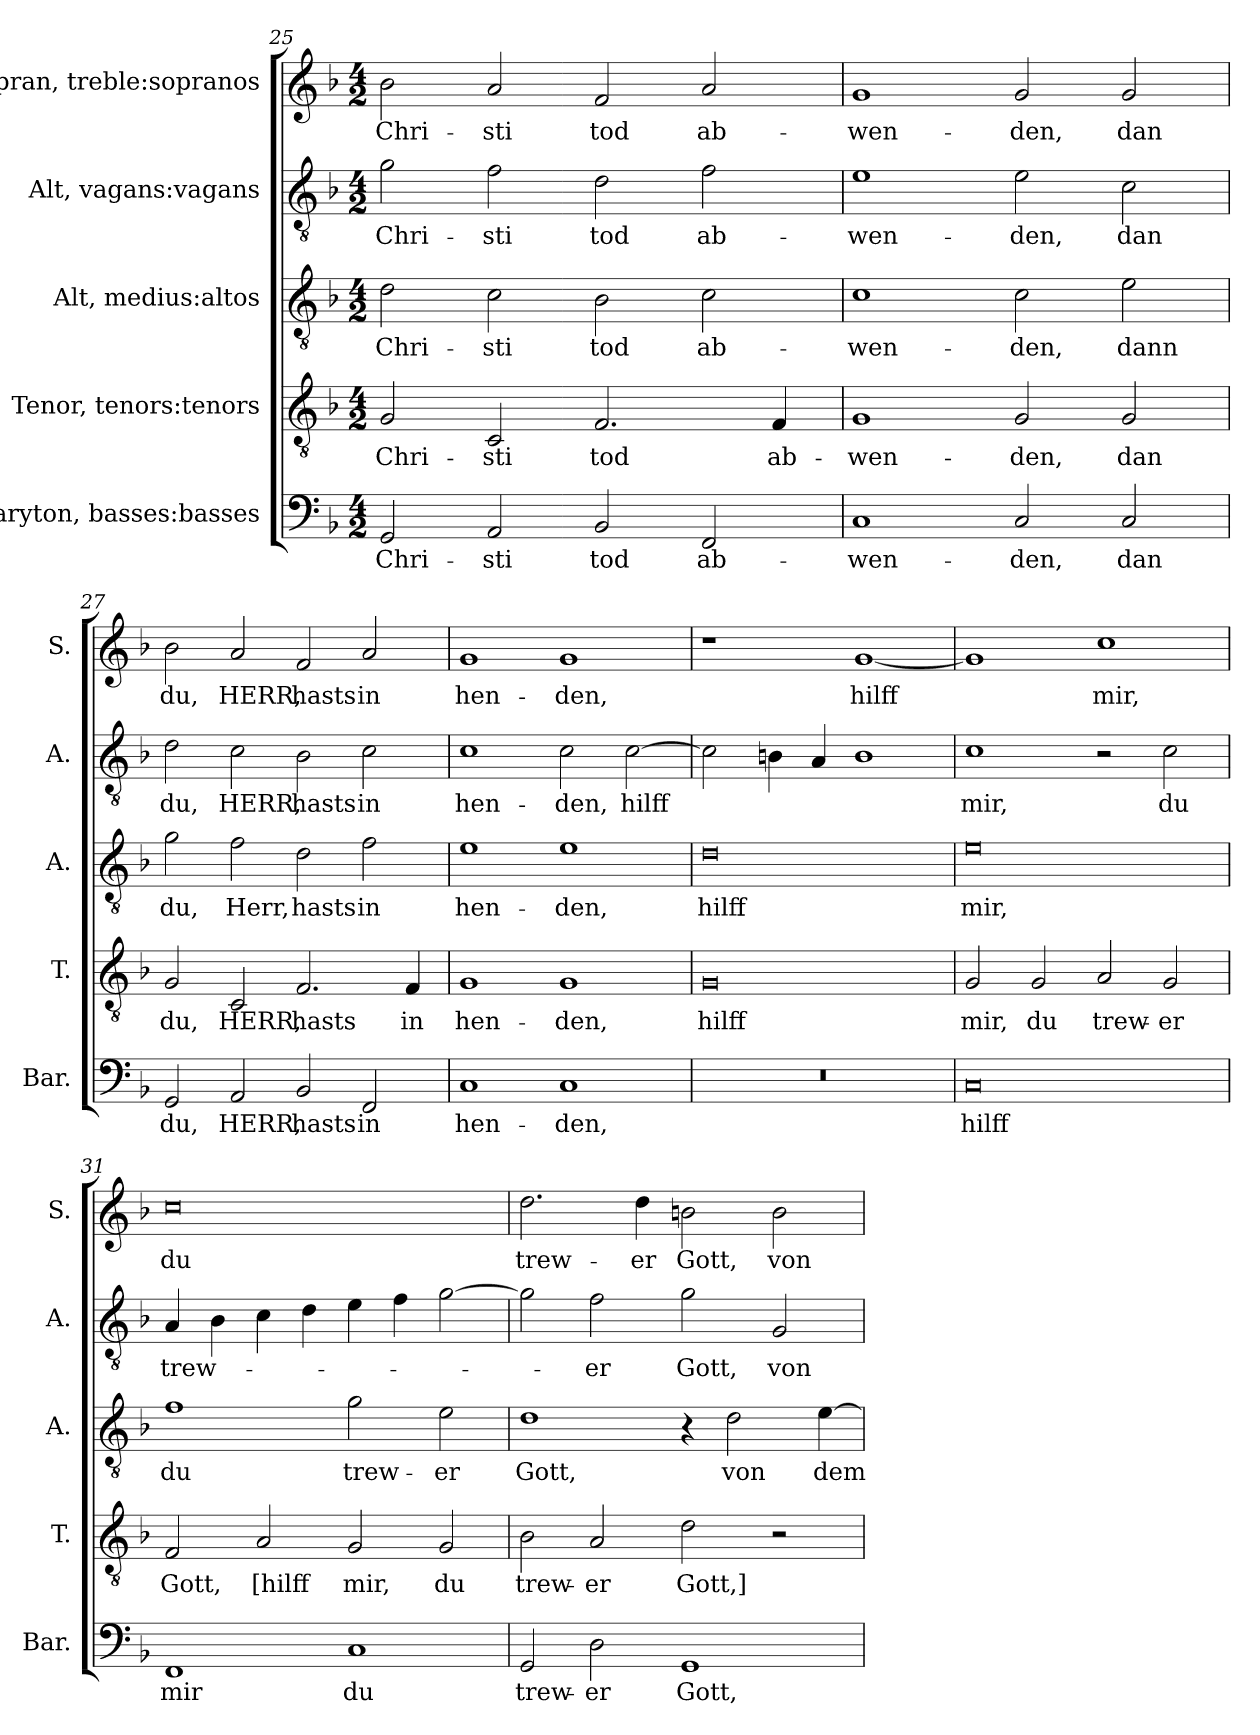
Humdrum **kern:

**kern	**text	**kern	**text	**kern	**text	**kern	**text	**kern	**text
*part5	*part5	*part4	*part4	*part3	*part3	*part2	*part2	*part1	*part1
*staff5	*staff5	*staff4	*staff4	*staff3	*staff3	*staff2	*staff2	*staff1	*staff1
*I"Baryton, basses:basses	*	*I"Tenor, tenors:tenors	*	*I"Alt, medius:altos	*	*I"Alt, vagans:vagans	*	*I"Sopran, treble:sopranos	*
*I'Bar.	*	*I'T.	*	*I'A.	*	*I'A.	*	*I'S.	*
*clefF4	*	*clefGv2	*	*clefGv2	*	*clefGv2	*	*clefG2	*
*k[b-]	*	*k[b-]	*	*k[b-]	*	*k[b-]	*	*k[b-]	*
*M4/2	*	*M4/2	*	*M4/2	*	*M4/2	*	*M4/2	*
=25	=25	=25	=25	=25	=25	=25	=25	=25	=25
!	!LO:LY:b	!	!LO:LY:b	!	!LO:LY:b	!	!LO:LY:b	!	!LO:LY:b
2GG/	Chri-	2G/	Chri-	2d\	Chri-	2g\	Chri-	2b-\	Chri-
!	!LO:LY:b	!	!LO:LY:b	!	!LO:LY:b	!	!LO:LY:b	!	!LO:LY:b
2AA/	-sti	2C/	-sti	2c\	-sti	2f\	-sti	2a/	-sti
!	!LO:LY:b	!	!LO:LY:b	!	!LO:LY:b	!	!LO:LY:b	!	!LO:LY:b
2BB-/	tod	2.F/	tod	2B-\	tod	2d\	tod	2f/	tod
!	!LO:LY:b	!	!	!	!LO:LY:b	!	!LO:LY:b	!	!LO:LY:b
2FF/	ab-	.	.	2c\	ab-	2f\	ab-	2a/	ab-
!	!	!	!LO:LY:b	!	!	!	!	!	!
.	.	4F/	ab-	.	.	.	.	.	.
=26	=26	=26	=26	=26	=26	=26	=26	=26	=26
!	!LO:LY:b	!	!LO:LY:b	!	!LO:LY:b	!	!LO:LY:b	!	!LO:LY:b
1C	-wen-	1G	-wen-	1c	-wen-	1e	-wen-	1g	-wen-
!	!LO:LY:b	!	!LO:LY:b	!	!LO:LY:b	!	!LO:LY:b	!	!LO:LY:b
2C/	-den,	2G/	-den,	2c\	-den,	2e\	-den,	2g/	-den,
!	!LO:LY:b	!	!LO:LY:b	!	!LO:LY:b	!	!LO:LY:b	!	!LO:LY:b
2C/	dan	2G/	dan	2e\	dann	2c\	dan	2g/	dan
=27	=27	=27	=27	=27	=27	=27	=27	=27	=27
!	!LO:LY:b	!	!LO:LY:b	!	!LO:LY:b	!	!LO:LY:b	!	!LO:LY:b
2GG/	du,	2G/	du,	2g\	du,	2d\	du,	2b-\	du,
!	!LO:LY:b	!	!LO:LY:b	!	!LO:LY:b	!	!LO:LY:b	!	!LO:LY:b
2AA/	HERR,	2C/	HERR,	2f\	Herr,	2c\	HERR,	2a/	HERR,
!	!LO:LY:b	!	!LO:LY:b	!	!LO:LY:b	!	!LO:LY:b	!	!LO:LY:b
2BB-/	hasts	2.F/	hasts	2d\	hasts	2B-\	hasts	2f/	hasts
!	!LO:LY:b	!	!	!	!LO:LY:b	!	!LO:LY:b	!	!LO:LY:b
2FF/	in	.	.	2f\	in	2c\	in	2a/	in
!	!	!	!LO:LY:b	!	!	!	!	!	!
.	.	4F/	in	.	.	.	.	.	.
!!LO:PB:g=z
=28	=28	=28	=28	=28	=28	=28	=28	=28	=28
!	!LO:LY:b	!	!LO:LY:b	!	!LO:LY:b	!	!LO:LY:b	!	!LO:LY:b
1C	hen-	1G	hen-	1e	hen-	1c	hen-	1g	hen-
!	!LO:LY:b	!	!LO:LY:b	!	!LO:LY:b	!	!LO:LY:b	!	!LO:LY:b
1C	-den,	1G	-den,	1e	-den,	2c\	-den,	1g	-den,
!	!	!	!	!	!	!	!LO:LY:b	!	!
.	.	.	.	.	.	[2c\	hilff	.	.
=29	=29	=29	=29	=29	=29	=29	=29	=29	=29
!	!	!	!LO:LY:b	!	!LO:LY:b	!	!	!	!
0r	.	0G	hilff	0d	hilff	2c\]	.	1r	.
.	.	.	.	.	.	4Bn\	.	.	.
.	.	.	.	.	.	4A/	.	.	.
!	!	!	!	!	!	!	!	!	!LO:LY:b
.	.	.	.	.	.	1B	.	[1g	hilff
=30	=30	=30	=30	=30	=30	=30	=30	=30	=30
!	!LO:LY:b	!	!LO:LY:b	!	!LO:LY:b	!	!LO:LY:b	!	!
0C	hilff	2G/	mir,	0e	mir,	1c	mir,	1g]	.
!	!	!	!LO:LY:b	!	!	!	!	!	!
.	.	2G/	du	.	.	.	.	.	.
!	!	!	!LO:LY:b	!	!	!	!	!	!LO:LY:b
.	.	2A/	trew-	.	.	2r	.	1cc	mir,
!	!	!	!LO:LY:b	!	!	!	!LO:LY:b	!	!
.	.	2G/	-er	.	.	2c\	du	.	.
=31	=31	=31	=31	=31	=31	=31	=31	=31	=31
!	!LO:LY:b	!	!LO:LY:b	!	!LO:LY:b	!	!LO:LY:b	!	!LO:LY:b
1FF	mir	2F/	Gott,	1f	du	4A/	trew-	0cc	du
.	.	.	.	.	.	4B-\	.	.	.
!	!	!	!LO:LY:b	!	!	!	!	!	!
.	.	2A/	[hilff	.	.	4c\	.	.	.
.	.	.	.	.	.	4d\	.	.	.
!	!LO:LY:b	!	!LO:LY:b	!	!LO:LY:b	!	!	!	!
1C	du	2G/	mir,	2g\	trew-	4e\	.	.	.
.	.	.	.	.	.	4f\	.	.	.
!	!	!	!LO:LY:b	!	!LO:LY:b	!	!	!	!
.	.	2G/	du	2e\	-er	[2g\	.	.	.
!!LO:LB:g=z
=32	=32	=32	=32	=32	=32	=32	=32	=32	=32
!	!LO:LY:b	!	!LO:LY:b	!	!LO:LY:b	!	!	!	!LO:LY:b
2GG/	trew-	2B-\	trew-	1d	Gott,	2g\]	.	2.dd\	trew-
!	!LO:LY:b	!	!LO:LY:b	!	!	!	!LO:LY:b	!	!
2D\	-er	2A/	-er	.	.	2f\	-er	.	.
!	!	!	!	!	!	!	!	!	!LO:LY:b
.	.	.	.	.	.	.	.	4dd\	-er
!	!LO:LY:b	!	!LO:LY:b	!	!	!	!LO:LY:b	!	!LO:LY:b
1GG	Gott,	2d\	Gott,]	4r	.	2g\	Gott,	2bn\	Gott,
!	!	!	!	!	!LO:LY:b	!	!	!	!
.	.	.	.	2d\	von	.	.	.	.
!	!	!	!	!	!	!	!LO:LY:b	!	!LO:LY:b
.	.	2r	.	.	.	2G/	von	2b\	von
!	!	!	!	!	!LO:LY:b	!	!	!	!
.	.	.	.	[4e\	dem	.	.	.	.
=	=	=	=	=	=	=	=	=	=
*-	*-	*-	*-	*-	*-	*-	*-	*-	*-
